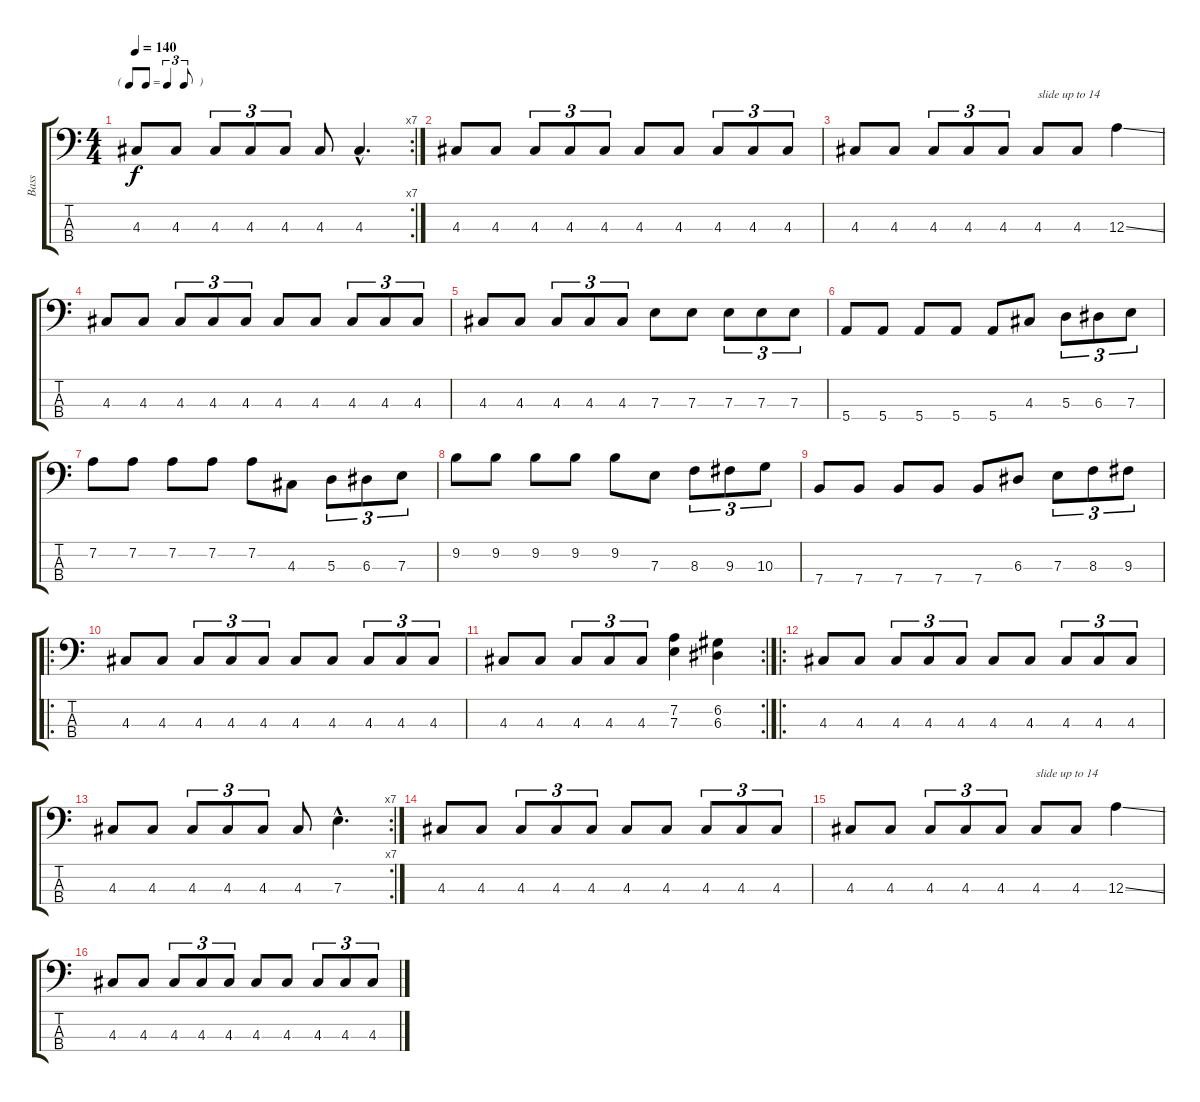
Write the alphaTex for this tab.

\track ("Bass" "Bass") {instrument electricbasspick}
\staff {score tabs}
\tuning (G2 D2 A1 E1) {hide}
\rc 7
\ts (4 4)
\tf triplet8th
\tempo 140
\clef f4
\ks c
4.3.8{dy f} 4.3.8 4.3.8{tu (3 2)} 4.3.8{tu (3 2)} 4.3.8{tu (3 2)} 4.3.8 4.3{hac}.4{d} |
4.3.8 4.3.8 4.3.8{tu (3 2)} 4.3.8{tu (3 2)} 4.3.8{tu (3 2)} 4.3.8 4.3.8 4.3.8{tu (3 2)} 4.3.8{tu (3 2)} 4.3.8{tu (3 2)} |
4.3.8 4.3.8 4.3.8{tu (3 2)} 4.3.8{tu (3 2)} 4.3.8{tu (3 2)} 4.3.8{txt "slide up to 14"} 4.3.8 12.3{ss}.4 |
4.3.8 4.3.8 4.3.8{tu (3 2)} 4.3.8{tu (3 2)} 4.3.8{tu (3 2)} 4.3.8 4.3.8 4.3.8{tu (3 2)} 4.3.8{tu (3 2)} 4.3.8{tu (3 2)} |
4.3.8 4.3.8 4.3.8{tu (3 2)} 4.3.8{tu (3 2)} 4.3.8{tu (3 2)} 7.3.8 7.3.8 7.3.8{tu (3 2)} 7.3.8{tu (3 2)} 7.3.8{tu (3 2)} |
5.4.8 5.4.8 5.4.8 5.4.8 5.4.8 4.3.8 5.3.8{tu (3 2)} 6.3.8{tu (3 2)} 7.3.8{tu (3 2)} |
7.2.8 7.2.8 7.2.8 7.2.8 7.2.8 4.3.8 5.3.8{tu (3 2)} 6.3.8{tu (3 2)} 7.3.8{tu (3 2)} |
9.2.8 9.2.8 9.2.8 9.2.8 9.2.8 7.3.8 8.3.8{tu (3 2)} 9.3.8{tu (3 2)} 10.3.8{tu (3 2)} |
7.4.8 7.4.8 7.4.8 7.4.8 7.4.8 6.3.8 7.3.8{tu (3 2)} 8.3.8{tu (3 2)} 9.3.8{tu (3 2)} |
\ro
4.3.8 4.3.8 4.3.8{tu (3 2)} 4.3.8{tu (3 2)} 4.3.8{tu (3 2)} 4.3.8 4.3.8 4.3.8{tu (3 2)} 4.3.8{tu (3 2)} 4.3.8{tu (3 2)} |
\rc 2
4.3.8 4.3.8 4.3.8{tu (3 2)} 4.3.8{tu (3 2)} 4.3.8{tu (3 2)} (7.2 7.3).4 (6.2 6.3).4 |
\ro
4.3.8 4.3.8 4.3.8{tu (3 2)} 4.3.8{tu (3 2)} 4.3.8{tu (3 2)} 4.3.8 4.3.8 4.3.8{tu (3 2)} 4.3.8{tu (3 2)} 4.3.8{tu (3 2)} |
\rc 7
4.3.8 4.3.8 4.3.8{tu (3 2)} 4.3.8{tu (3 2)} 4.3.8{tu (3 2)} 4.3.8 7.3{hac}.4{d} |
4.3.8 4.3.8 4.3.8{tu (3 2)} 4.3.8{tu (3 2)} 4.3.8{tu (3 2)} 4.3.8 4.3.8 4.3.8{tu (3 2)} 4.3.8{tu (3 2)} 4.3.8{tu (3 2)} |
4.3.8 4.3.8 4.3.8{tu (3 2)} 4.3.8{tu (3 2)} 4.3.8{tu (3 2)} 4.3.8{txt "slide up to 14"} 4.3.8 12.3{ss}.4 |
4.3.8 4.3.8 4.3.8{tu (3 2)} 4.3.8{tu (3 2)} 4.3.8{tu (3 2)} 4.3.8 4.3.8 4.3.8{tu (3 2)} 4.3.8{tu (3 2)} 4.3.8{tu (3 2)}
